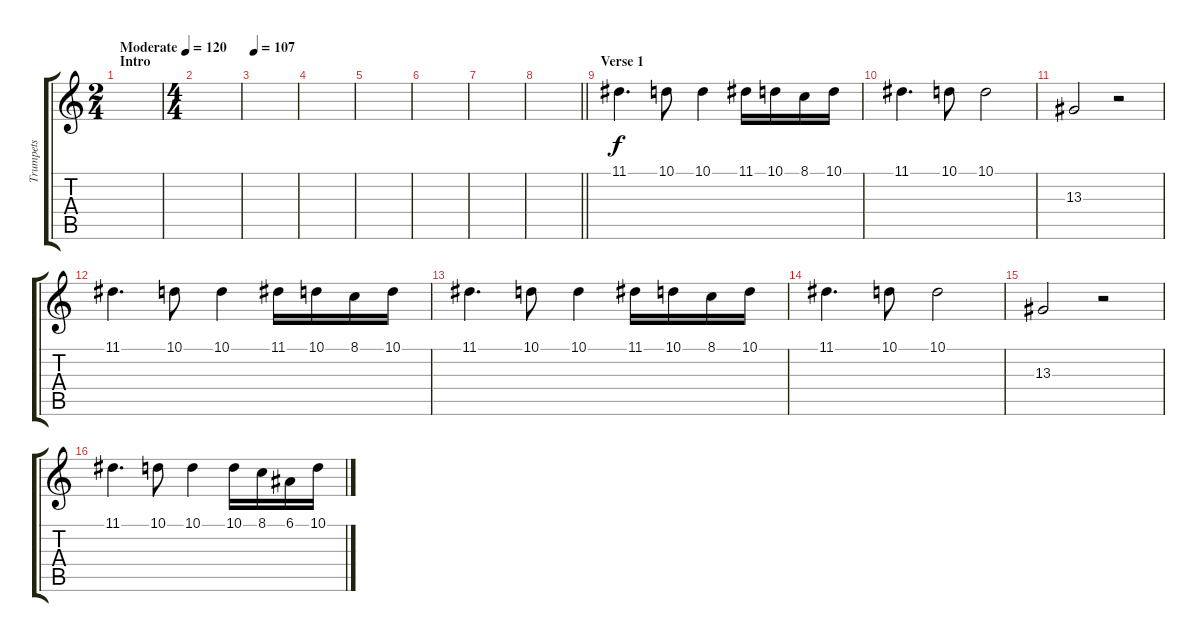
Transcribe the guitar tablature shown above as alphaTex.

\track ("Trumpets" "Trumpets") {instrument brasssection}
\staff {score tabs}
\tuning (E4 B3 G3 D3 A2 E2) {hide}
\ts (2 4)
\section ("" "Intro")
\tempo (120 "Moderate")
\tempo 130
\tempo (120 "Moderate")
\clef g2
\ks c
|
\ts (4 4)
|
\tempo 107
|
|
|
|
|
\barLineRight lightlight
|
\section ("" "Verse 1")
11.1.4{d} 10.1.8 10.1.4 11.1.16 10.1.16 8.1.16 10.1.16 |
11.1.4{d} 10.1.8 10.1.2 |
13.3.2 r.2 |
11.1.4{d} 10.1.8 10.1.4 11.1.16 10.1.16 8.1.16 10.1.16 |
11.1.4{d} 10.1.8 10.1.4 11.1.16 10.1.16 8.1.16 10.1.16 |
11.1.4{d} 10.1.8 10.1.2 |
13.3.2 r.2 |
11.1.4{d} 10.1.8 10.1.4 10.1.16 8.1.16 6.1.16 10.1.16
